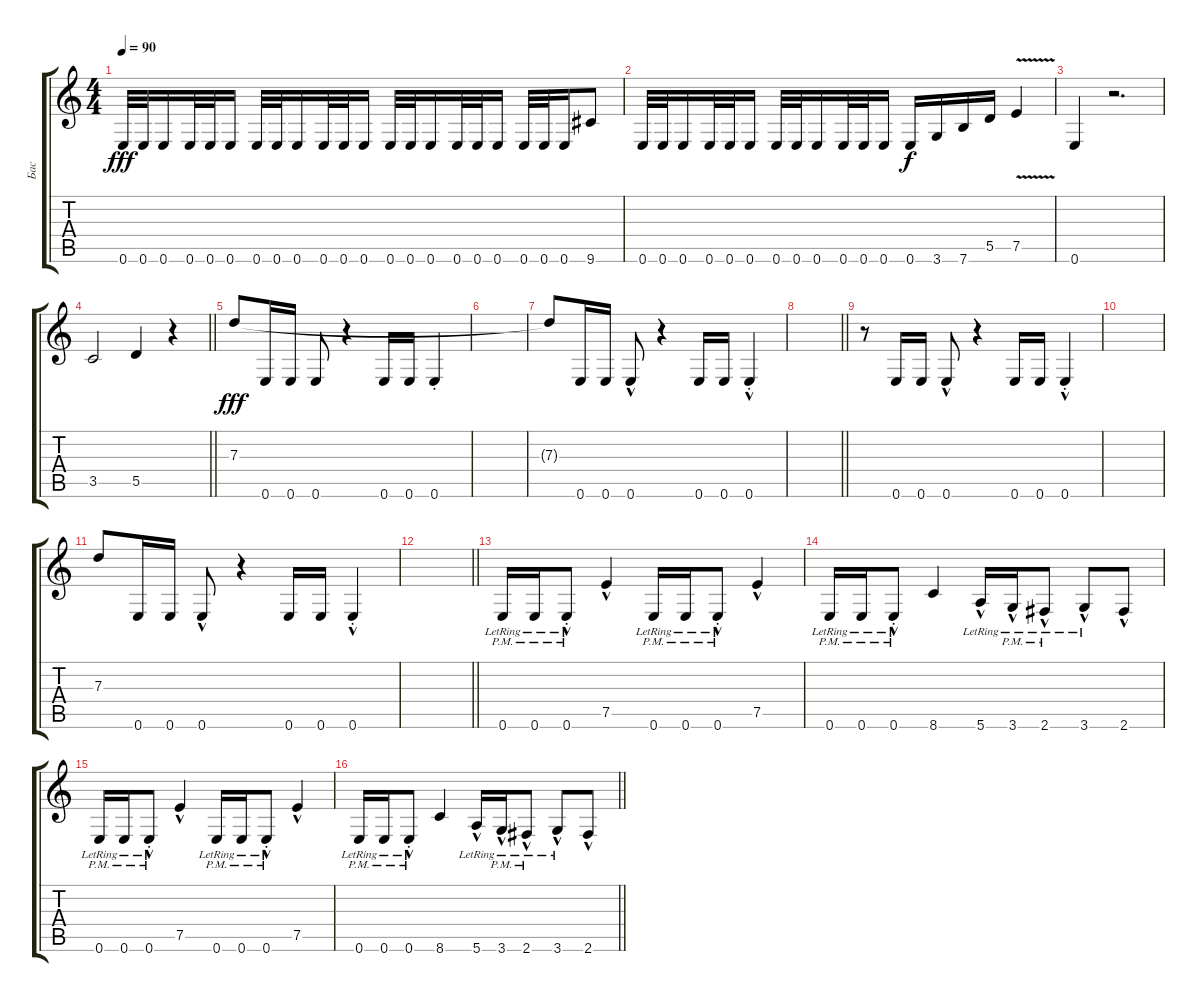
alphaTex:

\track ("Бас" "Бас") {instrument slapbass2}
\staff {score tabs}
\tuning (E4 B3 G3 D3 A2 E2) {hide}
\ts (4 4)
\tempo 90
\clef g2
\ks c
0.6.32{dy fff} 0.6.32 0.6.16 0.6.32 0.6.32 0.6.16 0.6.32 0.6.32 0.6.16 0.6.32 0.6.32 0.6.16 0.6.32 0.6.32 0.6.16 0.6.32 0.6.32 0.6.16 0.6.32 0.6.32 0.6.16 9.6.8 |
0.6.32 0.6.32 0.6.16 0.6.32 0.6.32 0.6.16 0.6.32 0.6.32 0.6.16 0.6.32 0.6.32 0.6.16 0.6.16{dy f} 3.6.16 7.6.16 5.5.16 7.5{v}.4 |
0.6.4 r.2{d} |
\barLineRight lightlight
3.5.2 5.5.4 r.4 |
\section ("" "")
7.3.8{dy fff} 0.6.16 0.6.16 0.6.8 r.4 0.6.16 0.6.16 0.6{st}.4 |
|
7.3{t}.8 0.6.16 0.6.16 0.6{hac}.8 r.4 0.6.16 0.6.16 0.6{hac st}.4 |
\barLineRight lightlight
|
r.8 0.6.16 0.6.16 0.6{hac}.8 r.4 0.6.16 0.6.16 0.6{hac st}.4 |
|
7.3.8 0.6.16 0.6.16 0.6{hac}.8 r.4 0.6.16 0.6.16 0.6{hac st}.4 |
\barLineRight lightlight
|
\section ("" "")
0.6{pm lr}.16 0.6{pm lr}.16 0.6{hac pm st lr}.8 7.5{hac}.4 0.6{pm lr}.16 0.6{pm lr}.16 0.6{hac pm st lr}.8 7.5{hac}.4 |
0.6{pm lr}.16 0.6{pm lr}.16 0.6{hac pm st lr}.8 8.6.4 5.6{hac lr}.16 3.6{hac pm lr}.16 2.6{hac pm lr}.8 3.6{hac lr}.8 2.6{hac}.8 |
0.6{pm lr}.16 0.6{pm lr}.16 0.6{hac pm st lr}.8 7.5{hac}.4 0.6{pm lr}.16 0.6{pm lr}.16 0.6{hac pm st lr}.8 7.5{hac}.4 |
\barLineRight lightlight
0.6{pm lr}.16 0.6{pm lr}.16 0.6{hac pm st lr}.8 8.6.4 5.6{hac lr}.16 3.6{hac pm lr}.16 2.6{hac pm lr}.8 3.6{hac lr}.8 2.6{hac}.8
